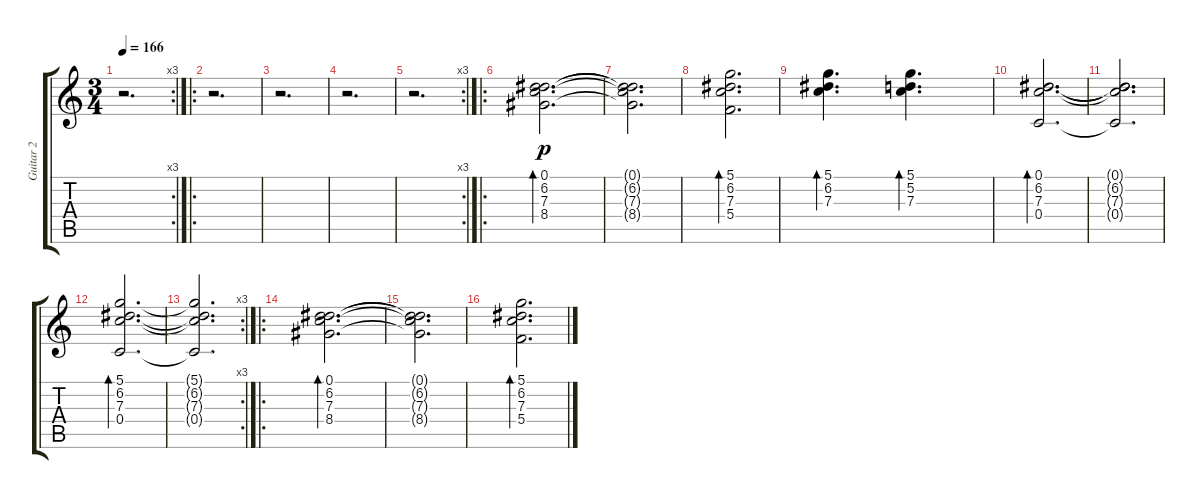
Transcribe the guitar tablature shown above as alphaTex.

\track ("Guitar 2" "Guitar 2") {instrument distortionguitar}
\staff {score tabs}
\tuning (D4 A3 F3 C3 G2 C2) {hide}
\rc 3
\ts (3 4)
\tempo 166
\clef g2
\ks c
r.2{d dy mf} |
\ro
r.2{d} |
r.2{d} |
r.2{d} |
\rc 3
r.2{d} |
\ro
(0.1 6.2 7.3 8.4).2{d bd 30 dy p} |
(0.1{t} 6.2{t} 7.3{t} 8.4{t}).2{d} |
(5.1 6.2 7.3 5.4).2{d bd 30} |
(5.1 6.2 7.3).4{d bd 30} (5.1 5.2 7.3).4{d bd 30} |
(0.1 6.2 7.3 0.4).2{d bd 30} |
(0.1{t} 6.2{t} 7.3{t} 0.4{t}).2{d} |
(5.1 6.2 7.3 0.4).2{d bd 30} |
\rc 3
(5.1{t} 6.2{t} 7.3{t} 0.4{t}).2{d} |
\ro
(0.1 6.2 7.3 8.4).2{d bd 30} |
(0.1{t} 6.2{t} 7.3{t} 8.4{t}).2{d} |
(5.1 6.2 7.3 5.4).2{d bd 30}
